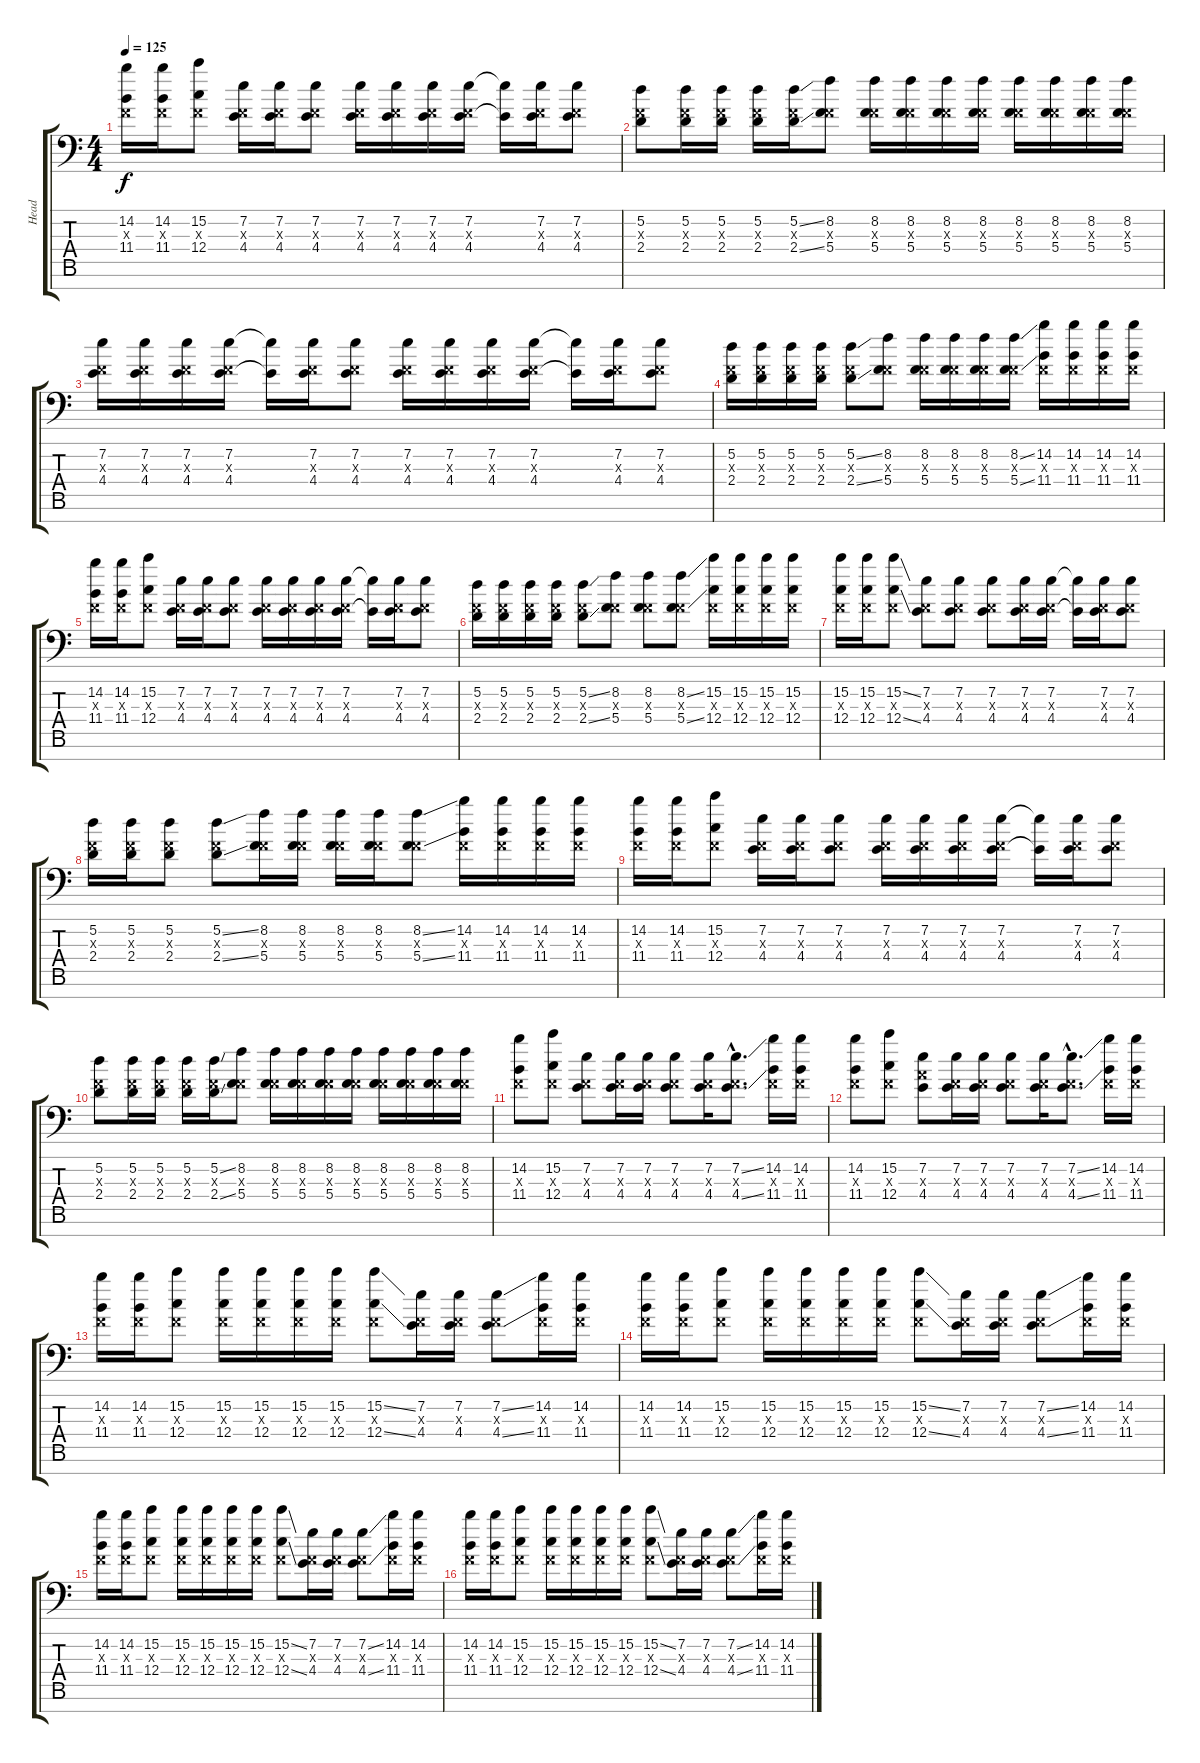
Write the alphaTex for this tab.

\track ("Head" "Head") {instrument distortionguitar}
\staff {score tabs}
\tuning (D4 A3 F3 C3 G2 D2 A1) {hide}
\ts (4 4)
\tempo 125
\clef f4
\ks c
(14.2 0.3{x} 11.4).16{dy f} (14.2 0.3{x} 11.4).16 (15.2 0.3{x} 12.4).8 (7.2 0.3{x} 4.4).16 (7.2 0.3{x} 4.4).16 (7.2 0.3{x} 4.4).8 (7.2 0.3{x} 4.4).16 (7.2 0.3{x} 4.4).16 (7.2 0.3{x} 4.4).16 (7.2 0.3{x} 4.4).16 (7.2{t} 4.4{t}).16 (7.2 0.3{x} 4.4).16 (7.2 0.3{x} 4.4).8 |
(5.2 0.3{x} 2.4).8 (5.2 0.3{x} 2.4).16 (5.2 0.3{x} 2.4).16 (5.2 0.3{x} 2.4).16 (5.2{ss} 0.3{x} 2.4{ss}).16 (8.2 0.3{x} 5.4).8 (8.2 0.3{x} 5.4).16 (8.2 0.3{x} 5.4).16 (8.2 0.3{x} 5.4).16 (8.2 0.3{x} 5.4).16 (8.2 0.3{x} 5.4).16 (8.2 0.3{x} 5.4).16 (8.2 0.3{x} 5.4).16 (8.2 0.3{x} 5.4).16 |
(7.2 0.3{x} 4.4).16 (7.2 0.3{x} 4.4).16 (7.2 0.3{x} 4.4).16 (7.2 0.3{x} 4.4).16 (7.2{t} 4.4{t}).16 (7.2 0.3{x} 4.4).16 (7.2 0.3{x} 4.4).8 (7.2 0.3{x} 4.4).16 (7.2 0.3{x} 4.4).16 (7.2 0.3{x} 4.4).16 (7.2 0.3{x} 4.4).16 (7.2{t} 4.4{t}).16 (7.2 0.3{x} 4.4).16 (7.2 0.3{x} 4.4).8 |
(5.2 0.3{x} 2.4).16 (5.2 0.3{x} 2.4).16 (5.2 0.3{x} 2.4).16 (5.2 0.3{x} 2.4).16 (5.2{ss} 0.3{x} 2.4{ss}).8 (8.2 0.3{x} 5.4).8 (8.2 0.3{x} 5.4).16 (8.2 0.3{x} 5.4).16 (8.2 0.3{x} 5.4).16 (8.2{ss} 0.3{x} 5.4{ss}).16 (14.2 0.3{x} 11.4).16 (14.2 0.3{x} 11.4).16 (14.2 0.3{x} 11.4).16 (14.2 0.3{x} 11.4).16 |
(14.2 0.3{x} 11.4).16 (14.2 0.3{x} 11.4).16 (15.2 0.3{x} 12.4).8 (7.2 0.3{x} 4.4).16 (7.2 0.3{x} 4.4).16 (7.2 0.3{x} 4.4).8 (7.2 0.3{x} 4.4).16 (7.2 0.3{x} 4.4).16 (7.2 0.3{x} 4.4).16 (7.2 0.3{x} 4.4).16 (7.2{t} 4.4{t}).16 (7.2 0.3{x} 4.4).16 (7.2 0.3{x} 4.4).8 |
(5.2 0.3{x} 2.4).16 (5.2 0.3{x} 2.4).16 (5.2 0.3{x} 2.4).16 (5.2 0.3{x} 2.4).16 (5.2{ss} 0.3{x} 2.4{ss}).8 (8.2 0.3{x} 5.4).8 (8.2 0.3{x} 5.4).8 (8.2{ss} 0.3{x} 5.4{ss}).8 (15.2 0.3{x} 12.4).16 (15.2 0.3{x} 12.4).16 (15.2 0.3{x} 12.4).16 (15.2 0.3{x} 12.4).16 |
(15.2 0.3{x} 12.4).16 (15.2 0.3{x} 12.4).16 (15.2{ss} 0.3{x} 12.4{ss}).8 (7.2 0.3{x} 4.4).8 (7.2 0.3{x} 4.4).8 (7.2 0.3{x} 4.4).8 (7.2 0.3{x} 4.4).16 (7.2 0.3{x} 4.4).16 (7.2{t} 4.4{t}).16 (7.2 0.3{x} 4.4).16 (7.2 0.3{x} 4.4).8 |
(5.2 0.3{x} 2.4).16 (5.2 0.3{x} 2.4).16 (5.2 0.3{x} 2.4).8 (5.2{ss} 0.3{x} 2.4{ss}).8 (8.2 0.3{x} 5.4).16 (8.2 0.3{x} 5.4).16 (8.2 0.3{x} 5.4).16 (8.2 0.3{x} 5.4).16 (8.2{ss} 0.3{x} 5.4{ss}).8 (14.2 0.3{x} 11.4).16 (14.2 0.3{x} 11.4).16 (14.2 0.3{x} 11.4).16 (14.2 0.3{x} 11.4).16 |
(14.2 0.3{x} 11.4).16 (14.2 0.3{x} 11.4).16 (15.2 0.3{x} 12.4).8 (7.2 0.3{x} 4.4).16 (7.2 0.3{x} 4.4).16 (7.2 0.3{x} 4.4).8 (7.2 0.3{x} 4.4).16 (7.2 0.3{x} 4.4).16 (7.2 0.3{x} 4.4).16 (7.2 0.3{x} 4.4).16 (7.2{t} 4.4{t}).16 (7.2 0.3{x} 4.4).16 (7.2 0.3{x} 4.4).8 |
(5.2 0.3{x} 2.4).8 (5.2 0.3{x} 2.4).16 (5.2 0.3{x} 2.4).16 (5.2 0.3{x} 2.4).16 (5.2{ss} 0.3{x} 2.4{ss}).16 (8.2 0.3{x} 5.4).8 (8.2 0.3{x} 5.4).16 (8.2 0.3{x} 5.4).16 (8.2 0.3{x} 5.4).16 (8.2 0.3{x} 5.4).16 (8.2 0.3{x} 5.4).16 (8.2 0.3{x} 5.4).16 (8.2 0.3{x} 5.4).16 (8.2 0.3{x} 5.4).16 |
(14.2 0.3{x} 11.4).8 (15.2 0.3{x} 12.4).8 (7.2 0.3{x} 4.4).8 (7.2 0.3{x} 4.4).16 (7.2 0.3{x} 4.4).16 (7.2 0.3{x} 4.4).8 (7.2 0.3{x} 4.4).16 (7.2{ss hac} 0.3{hac x} 4.4{ss hac}).8{d} (14.2 0.3{x} 11.4).16 (14.2 0.3{x} 11.4).16 |
(14.2 0.3{x} 11.4).8 (15.2 0.3{x} 12.4).8 (7.2 4.3{x} 4.4).8 (7.2 0.3{x} 4.4).16 (7.2 0.3{x} 4.4).16 (7.2 0.3{x} 4.4).8 (7.2 0.3{x} 4.4).16 (7.2{ss hac} 0.3{hac x} 4.4{ss hac}).8{d} (14.2 0.3{x} 11.4).16 (14.2 0.3{x} 11.4).16 |
(14.2 0.3{x} 11.4).16 (14.2 0.3{x} 11.4).16 (15.2 0.3{x} 12.4).8 (15.2 0.3{x} 12.4).16 (15.2 0.3{x} 12.4).16 (15.2 0.3{x} 12.4).16 (15.2 0.3{x} 12.4).16 (15.2{ss} 0.3{x} 12.4{ss}).8 (7.2 0.3{x} 4.4).16 (7.2 0.3{x} 4.4).16 (7.2{ss} 0.3{x} 4.4{ss}).8 (14.2 0.3{x} 11.4).16 (14.2 0.3{x} 11.4).16 |
(14.2 0.3{x} 11.4).16 (14.2 0.3{x} 11.4).16 (15.2 0.3{x} 12.4).8 (15.2 0.3{x} 12.4).16 (15.2 0.3{x} 12.4).16 (15.2 0.3{x} 12.4).16 (15.2 0.3{x} 12.4).16 (15.2{ss} 0.3{x} 12.4{ss}).8 (7.2 0.3{x} 4.4).16 (7.2 0.3{x} 4.4).16 (7.2{ss} 0.3{x} 4.4{ss}).8 (14.2 0.3{x} 11.4).16 (14.2 0.3{x} 11.4).16 |
(14.2 0.3{x} 11.4).16 (14.2 0.3{x} 11.4).16 (15.2 0.3{x} 12.4).8 (15.2 0.3{x} 12.4).16 (15.2 0.3{x} 12.4).16 (15.2 0.3{x} 12.4).16 (15.2 0.3{x} 12.4).16 (15.2{ss} 0.3{x} 12.4{ss}).8 (7.2 0.3{x} 4.4).16 (7.2 0.3{x} 4.4).16 (7.2{ss} 0.3{x} 4.4{ss}).8 (14.2 0.3{x} 11.4).16 (14.2 0.3{x} 11.4).16 |
(14.2 0.3{x} 11.4).16 (14.2 0.3{x} 11.4).16 (15.2 0.3{x} 12.4).8 (15.2 0.3{x} 12.4).16 (15.2 0.3{x} 12.4).16 (15.2 0.3{x} 12.4).16 (15.2 0.3{x} 12.4).16 (15.2{ss} 0.3{x} 12.4{ss}).8 (7.2 0.3{x} 4.4).16 (7.2 0.3{x} 4.4).16 (7.2{ss} 0.3{x} 4.4{ss}).8 (14.2 0.3{x} 11.4).16 (14.2 0.3{x} 11.4).16
